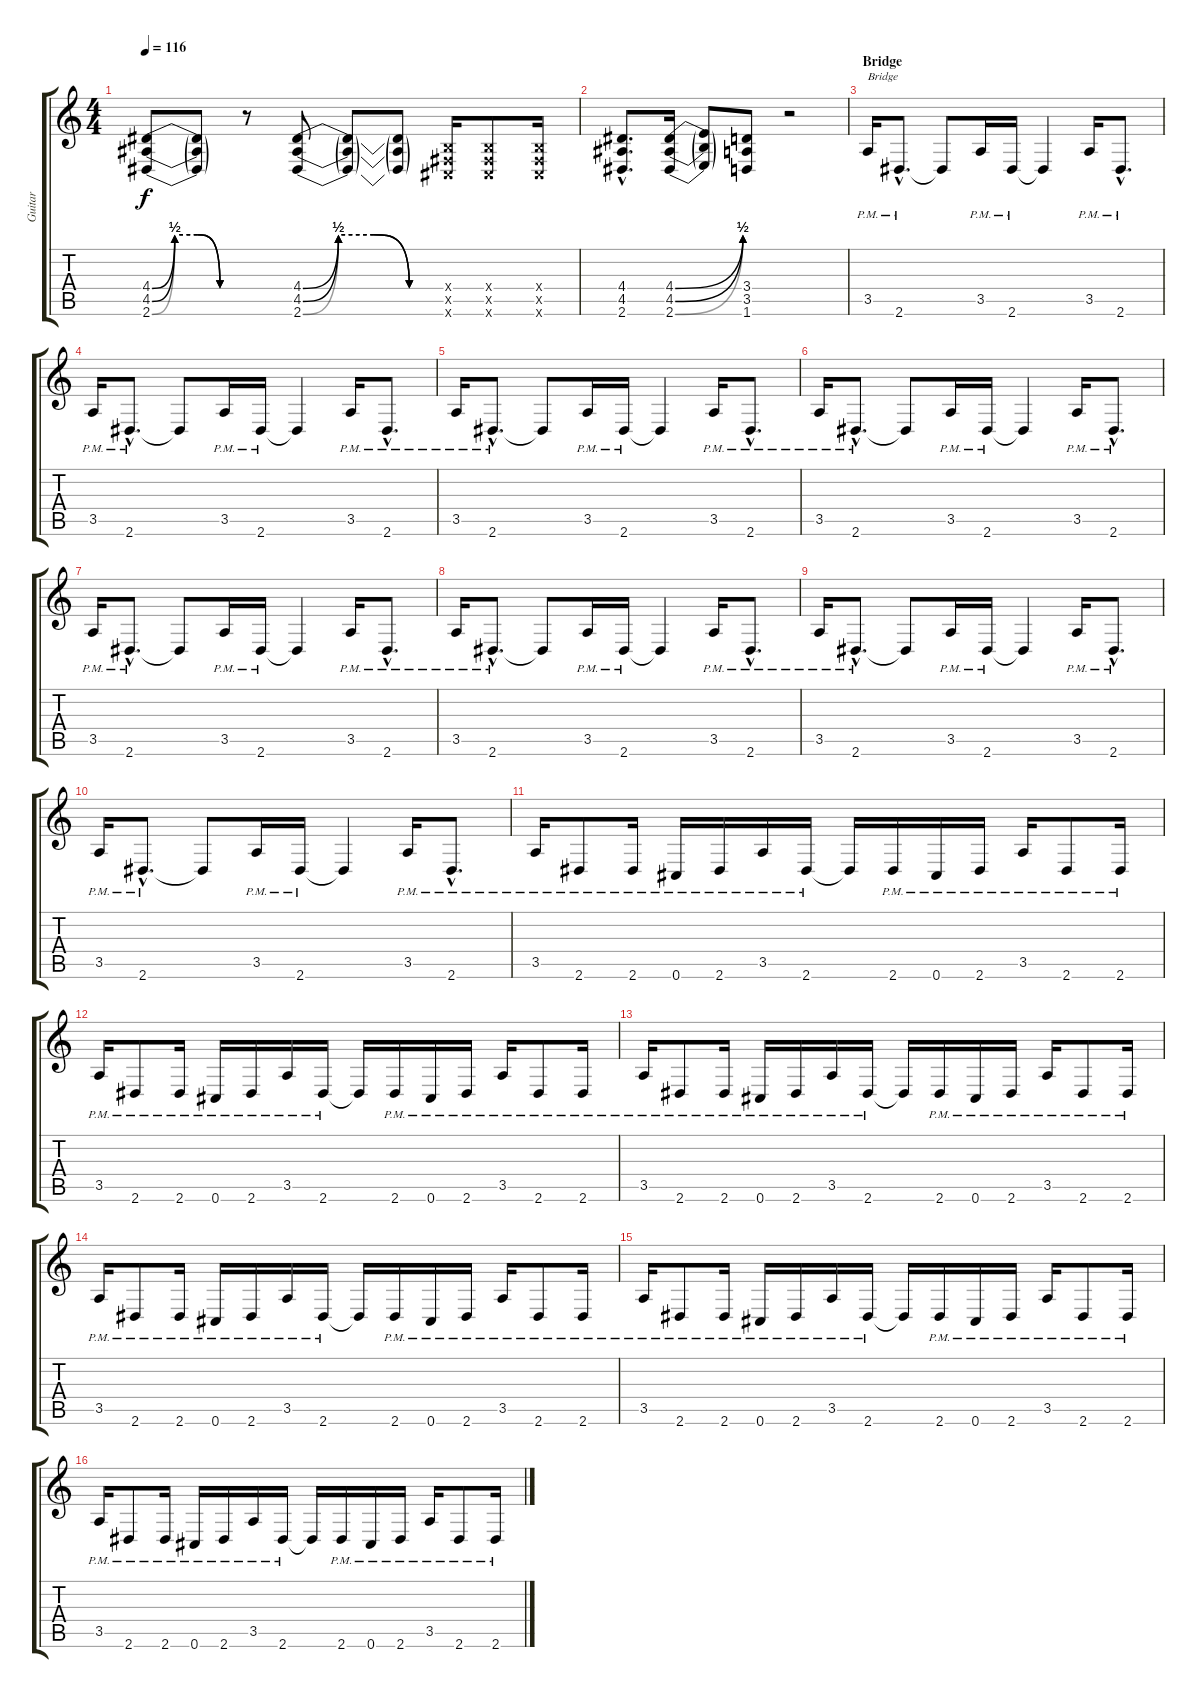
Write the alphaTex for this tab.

\track ("Guitar" "Guitar") {instrument distortionguitar}
\staff {score tabs}
\tuning (Db4 Ab3 E3 B2 Gb2 Db2) {hide}
\ts (4 4)
\tempo 116
\clef g2
\ks c
(4.4{be (custom 0 0 15 2 30 2 45 0 60 0)} 4.5{be (custom 0 0 15 2 30 2 45 0 60 0)} 2.6{be (custom 0 0 15 2 30 2 45 0 60 0)}).8{dy f} (4.4{t} 4.5{t} 2.6{t}).8 r.8 (4.4{be (custom 0 0 15 2 30 2 45 0 60 0)} 4.5{be (custom 0 0 15 2 30 2 45 0 60 0)} 2.6{be (custom 0 0 15 2 30 2 45 0 60 0)}).8 (4.4{t} 4.5{t} 2.6{t}).8 (4.4{t} 4.5{t} 2.6{t}).8 (0.4{x} 0.5{x} 0.6{x}).16 (0.4{x} 0.5{x} 0.6{x}).8 (0.4{x} 0.5{x} 0.6{x}).16 |
(4.4{hac} 4.5{hac} 2.6{hac}).8{d} (4.4{be (bend 0 0 60 2)} 4.5{be (bend 0 0 60 2)} 2.6{be (bend 0 0 60 2)}).16 (4.4{t} 4.5{t} 2.6{t}).8 (3.4 3.5 1.6).8 r.2 |
\section ("" "Bridge")
3.5{pm}.16{txt "Bridge"} 2.6{hac pm}.8{d} 2.6{t}.8 3.5{pm}.16 2.6{pm}.16 2.6{t}.4 3.5{pm}.16 2.6{hac pm}.8{d} |
3.5{pm}.16 2.6{hac pm}.8{d} 2.6{t}.8 3.5{pm}.16 2.6{pm}.16 2.6{t}.4 3.5{pm}.16 2.6{hac pm}.8{d} |
3.5{pm}.16 2.6{hac pm}.8{d} 2.6{t}.8 3.5{pm}.16 2.6{pm}.16 2.6{t}.4 3.5{pm}.16 2.6{hac pm}.8{d} |
3.5{pm}.16 2.6{hac pm}.8{d} 2.6{t}.8 3.5{pm}.16 2.6{pm}.16 2.6{t}.4 3.5{pm}.16 2.6{hac pm}.8{d} |
3.5{pm}.16 2.6{hac pm}.8{d} 2.6{t}.8 3.5{pm}.16 2.6{pm}.16 2.6{t}.4 3.5{pm}.16 2.6{hac pm}.8{d} |
3.5{pm}.16 2.6{hac pm}.8{d} 2.6{t}.8 3.5{pm}.16 2.6{pm}.16 2.6{t}.4 3.5{pm}.16 2.6{hac pm}.8{d} |
3.5{pm}.16 2.6{hac pm}.8{d} 2.6{t}.8 3.5{pm}.16 2.6{pm}.16 2.6{t}.4 3.5{pm}.16 2.6{hac pm}.8{d} |
3.5{pm}.16 2.6{hac pm}.8{d} 2.6{t}.8 3.5{pm}.16 2.6{pm}.16 2.6{t}.4 3.5{pm}.16 2.6{hac pm}.8{d} |
3.5{pm}.16 2.6{pm}.8 2.6{pm}.16 0.6{pm}.16 2.6{pm}.16 3.5{pm}.16 2.6{pm}.16 2.6{t}.16 2.6{pm}.16 0.6{pm}.16 2.6{pm}.16 3.5{pm}.16 2.6{pm}.8 2.6{pm}.16 |
3.5{pm}.16 2.6{pm}.8 2.6{pm}.16 0.6{pm}.16 2.6{pm}.16 3.5{pm}.16 2.6{pm}.16 2.6{t}.16 2.6{pm}.16 0.6{pm}.16 2.6{pm}.16 3.5{pm}.16 2.6{pm}.8 2.6{pm}.16 |
3.5{pm}.16 2.6{pm}.8 2.6{pm}.16 0.6{pm}.16 2.6{pm}.16 3.5{pm}.16 2.6{pm}.16 2.6{t}.16 2.6{pm}.16 0.6{pm}.16 2.6{pm}.16 3.5{pm}.16 2.6{pm}.8 2.6{pm}.16 |
3.5{pm}.16 2.6{pm}.8 2.6{pm}.16 0.6{pm}.16 2.6{pm}.16 3.5{pm}.16 2.6{pm}.16 2.6{t}.16 2.6{pm}.16 0.6{pm}.16 2.6{pm}.16 3.5{pm}.16 2.6{pm}.8 2.6{pm}.16 |
3.5{pm}.16 2.6{pm}.8 2.6{pm}.16 0.6{pm}.16 2.6{pm}.16 3.5{pm}.16 2.6{pm}.16 2.6{t}.16 2.6{pm}.16 0.6{pm}.16 2.6{pm}.16 3.5{pm}.16 2.6{pm}.8 2.6{pm}.16 |
3.5{pm}.16 2.6{pm}.8 2.6{pm}.16 0.6{pm}.16 2.6{pm}.16 3.5{pm}.16 2.6{pm}.16 2.6{t}.16 2.6{pm}.16 0.6{pm}.16 2.6{pm}.16 3.5{pm}.16 2.6{pm}.8 2.6{pm}.16
